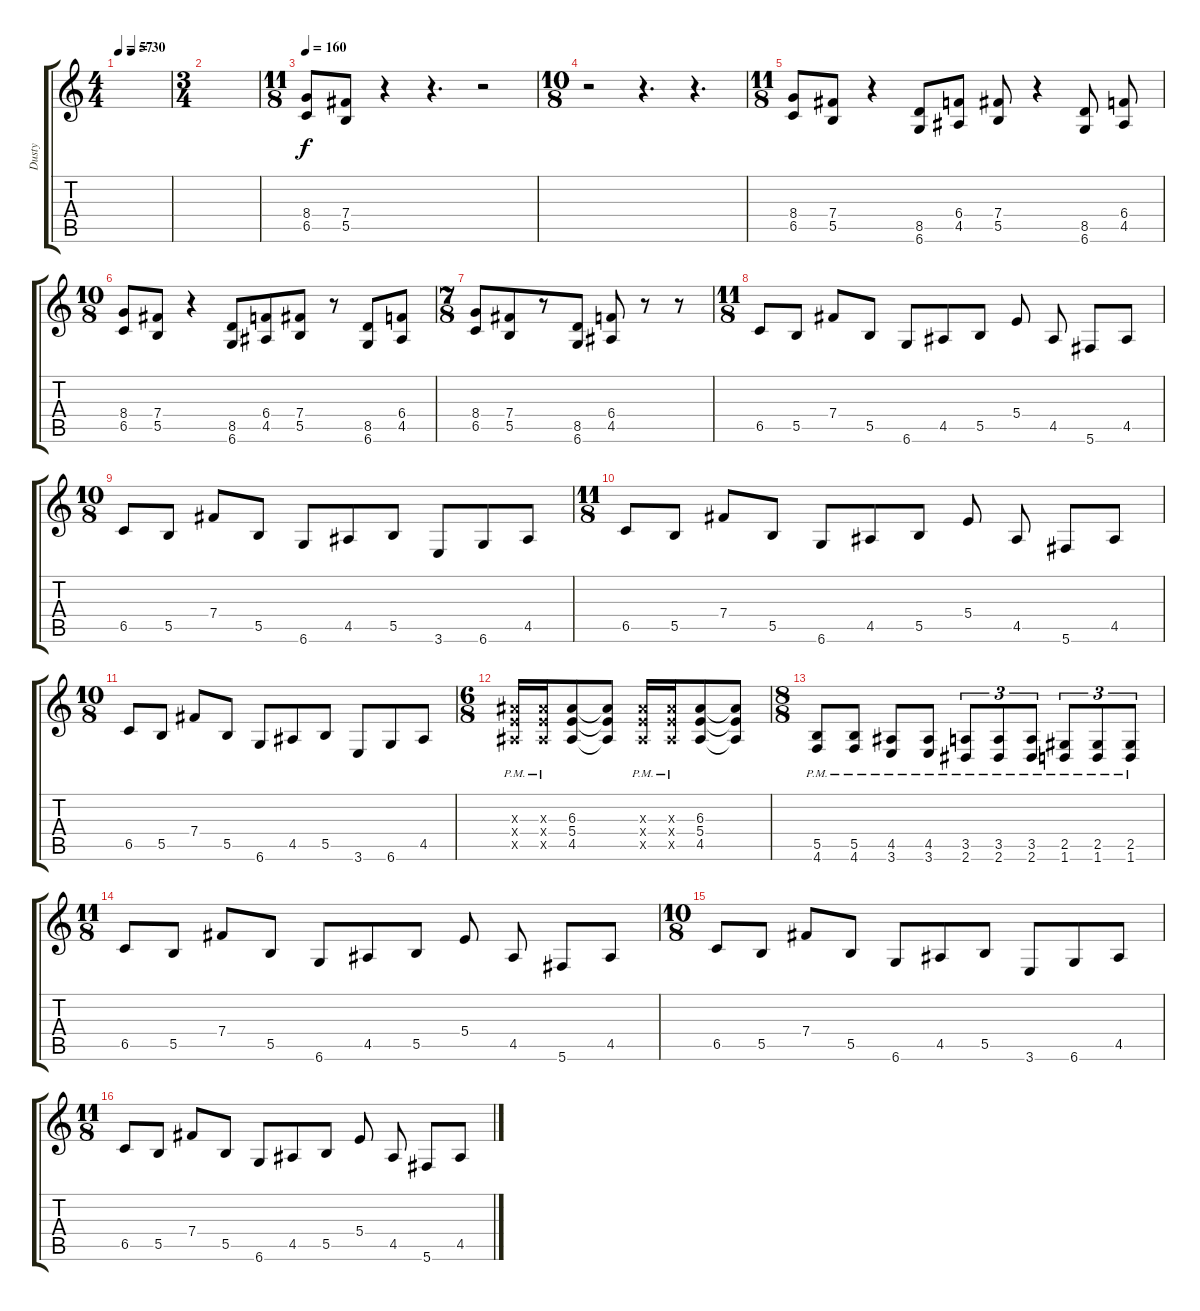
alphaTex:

\track ("Dusty" "Dusty") {instrument distortionguitar}
\staff {score tabs}
\tuning (Db4 Ab3 E3 B2 Gb2 Db2) {hide}
\ts (4 4)
\tempo 57
\tempo (30 0.25)
\clef g2
\ks c
|
\ts (3 4)
|
\ts (11 8)
\tempo 160
(8.4 6.5).8{volume 12 balance 14 instrument distortionguitar} (7.4 5.5).8 r.4 r.4{d} r.2 |
\ts (10 8)
r.2 r.4{d} r.4{d} |
\ts (11 8)
(8.4 6.5).8 (7.4 5.5).8 r.4 (8.5 6.6).8 (6.4 4.5).8 (7.4 5.5).8 r.4 (8.5 6.6).8 (6.4 4.5).8 |
\ts (10 8)
(8.4 6.5).8 (7.4 5.5).8 r.4 (8.5 6.6).8 (6.4 4.5).8 (7.4 5.5).8 r.8 (8.5 6.6).8 (6.4 4.5).8 |
\ts (7 8)
(8.4 6.5).8 (7.4 5.5).8 r.8 (8.5 6.6).8 (6.4 4.5).8 r.8 r.8 |
\ts (11 8)
6.5.8 5.5.8{beam split} 7.4.8{beam merge} 5.5.8{beam split} 6.6.8 4.5.8{beam merge} 5.5.8{beam split} 5.4.8 4.5.8{beam split} 5.6.8{beam merge} 4.5.8 |
\ts (10 8)
6.5.8 5.5.8{beam split} 7.4.8{beam merge} 5.5.8{beam split} 6.6.8 4.5.8{beam merge} 5.5.8{beam split} 3.6.8 6.6.8{beam merge} 4.5.8 |
\ts (11 8)
6.5.8 5.5.8{beam split} 7.4.8{beam merge} 5.5.8{beam split} 6.6.8 4.5.8{beam merge} 5.5.8{beam split} 5.4.8 4.5.8{beam split} 5.6.8{beam merge} 4.5.8 |
\ts (10 8)
6.5.8 5.5.8{beam split} 7.4.8{beam merge} 5.5.8{beam split} 6.6.8 4.5.8{beam merge} 5.5.8{beam split} 3.6.8 6.6.8{beam merge} 4.5.8 |
\ts (6 8)
(6.3{pm x} 5.4{pm x} 4.5{pm x}).16 (6.3{pm x} 5.4{pm x} 4.5{pm x}).16 (6.3 5.4 4.5).8 (6.3{t} 5.4{t} 4.5{t}).8 (6.3{pm x} 5.4{pm x} 4.5{pm x}).16 (6.3{pm x} 5.4{pm x} 4.5{pm x}).16 (6.3 5.4 4.5).8 (6.3{t} 5.4{t} 4.5{t}).8 |
\ts (8 8)
(5.5{pm} 4.6{pm}).8 (5.5{pm} 4.6{pm}).8{beam split} (4.5{pm} 3.6{pm}).8{beam merge} (4.5{pm} 3.6{pm}).8{beam split} (3.5{pm} 2.6{pm}).8{tu (3 2)} (3.5{pm} 2.6{pm}).8{tu (3 2) beam merge} (3.5{pm} 2.6{pm}).8{tu (3 2) beam split} (2.5{pm} 1.6{pm}).8{tu (3 2)} (2.5{pm} 1.6{pm}).8{tu (3 2) beam merge} (2.5{pm} 1.6{pm}).8{tu (3 2)} |
\ts (11 8)
6.5.8 5.5.8{beam split} 7.4.8{beam merge} 5.5.8{beam split} 6.6.8 4.5.8{beam merge} 5.5.8{beam split} 5.4.8 4.5.8{beam split} 5.6.8{beam merge} 4.5.8 |
\ts (10 8)
6.5.8 5.5.8{beam split} 7.4.8{beam merge} 5.5.8{beam split} 6.6.8 4.5.8{beam merge} 5.5.8{beam split} 3.6.8 6.6.8{beam merge} 4.5.8 |
\ts (11 8)
6.5.8 5.5.8{beam split} 7.4.8{beam merge} 5.5.8{beam split} 6.6.8 4.5.8{beam merge} 5.5.8{beam split} 5.4.8 4.5.8{beam split} 5.6.8{beam merge} 4.5.8
